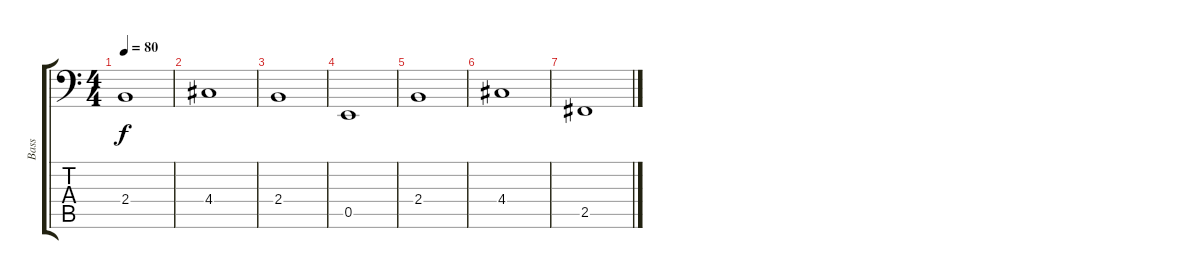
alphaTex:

\track ("Bass" "Bass") {instrument electricbassfinger}
\staff {score tabs}
\tuning (C3 G2 D2 A1 E1 B0) {hide}
\ts (4 4)
\tempo 80
\clef f4
\ks c
2.4.1{dy f} |
4.4.1 |
2.4.1 |
0.5.1 |
2.4.1 |
4.4.1 |
2.5.1
